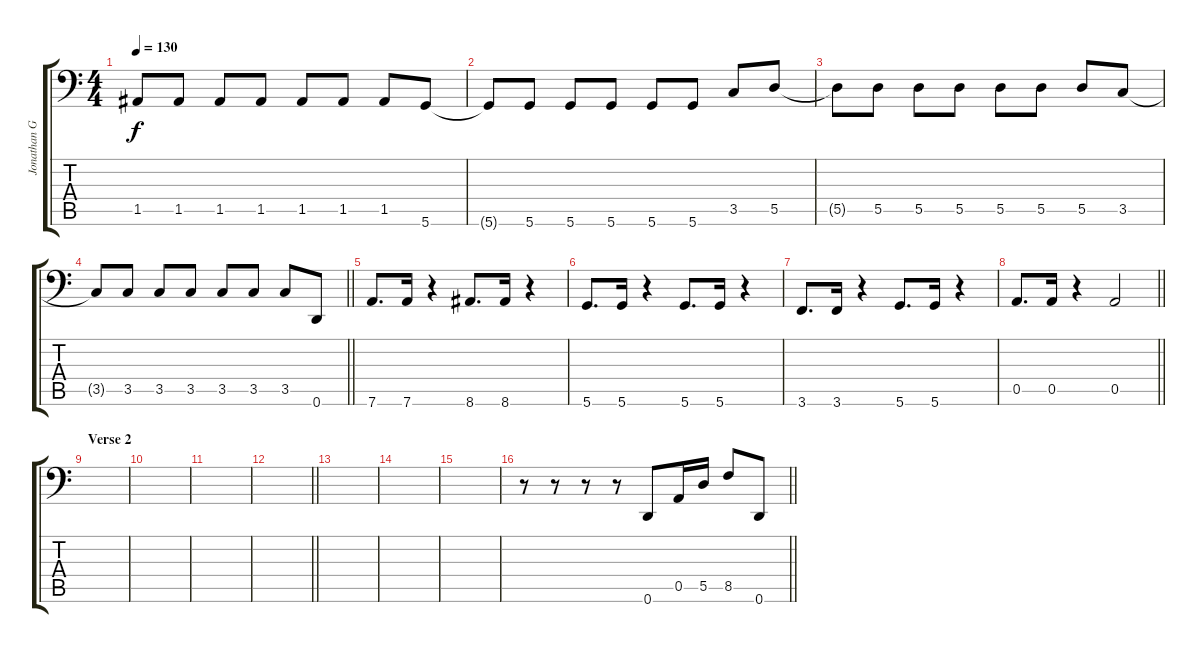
\track ("Jonathan Gallan" "Jonathan G") {instrument electricbassfinger}
\staff {score tabs}
\tuning (E3 B2 G2 D2 A1 D1) {hide}
\ts (4 4)
\tempo 130
\clef f4
\ks c
1.5{t}.8{dy f} 1.5.8 1.5.8 1.5.8 1.5.8 1.5.8 1.5.8 5.6.8 |
5.6{t}.8 5.6.8 5.6.8 5.6.8 5.6.8 5.6.8 3.5.8 5.5.8 |
5.5{t}.8 5.5.8 5.5.8 5.5.8 5.5.8 5.5.8 5.5.8 3.5.8 |
\barLineRight lightlight
3.5{t}.8 3.5.8 3.5.8 3.5.8 3.5.8 3.5.8 3.5.8 0.6.8 |
\section ("" "")
7.6.8{d} 7.6.16 r.4 8.6.8{d} 8.6.16 r.4 |
5.6.8{d} 5.6.16 r.4 5.6.8{d} 5.6.16 r.4 |
3.6.8{d} 3.6.16 r.4 5.6.8{d} 5.6.16 r.4 |
\barLineRight lightlight
0.5.8{d} 0.5.16 r.4 0.5.2 |
\section ("" "Verse 2")
|
|
|
\barLineRight lightlight
|
|
|
|
\barLineRight lightlight
r.8 r.8 r.8 r.8 0.6.8 0.5.16 5.5.16 8.5.8 0.6.8
